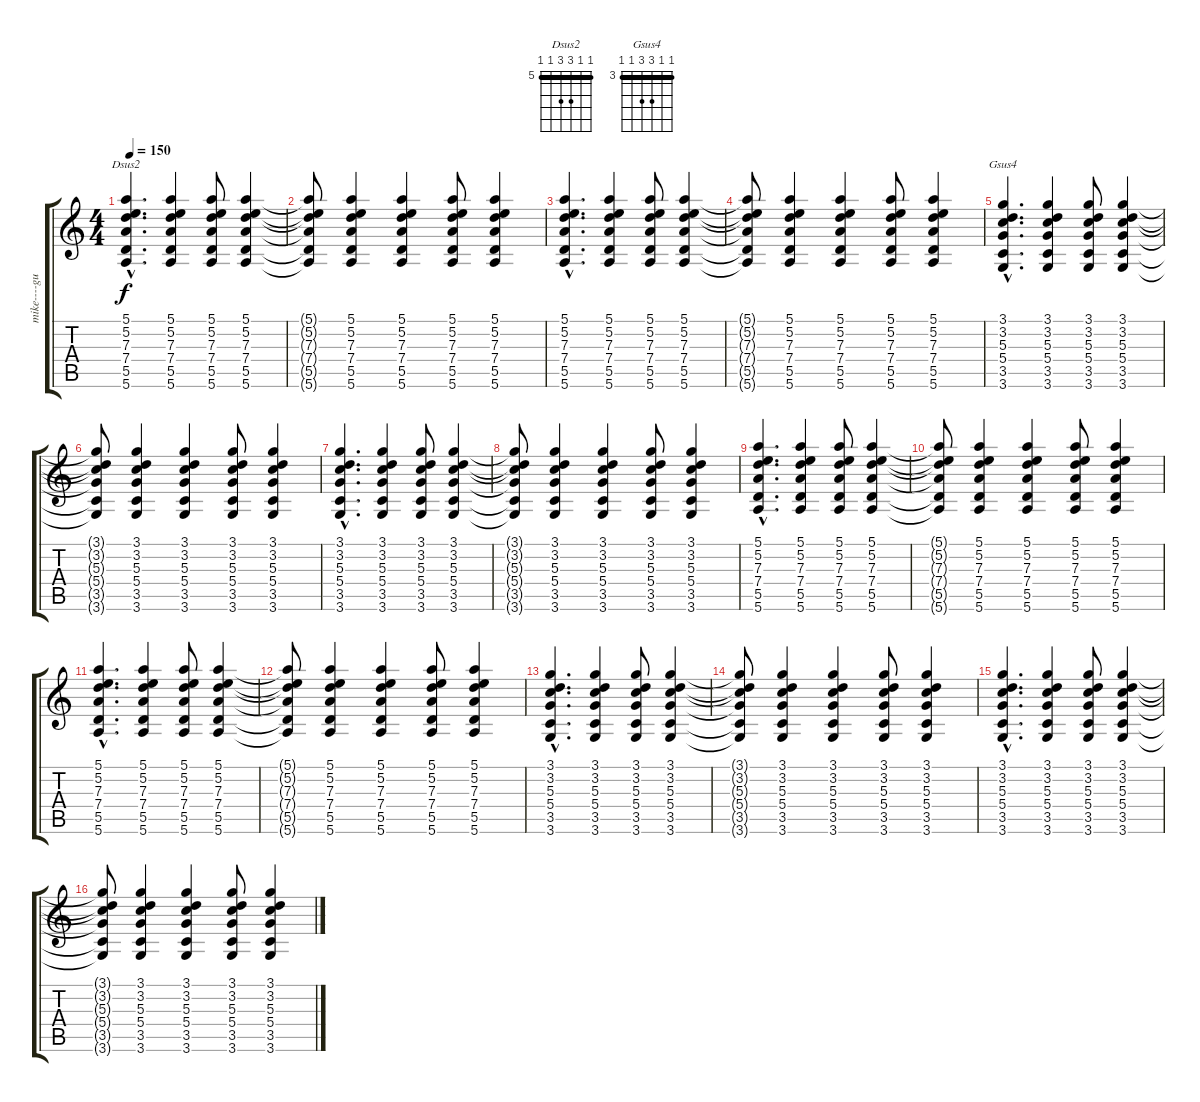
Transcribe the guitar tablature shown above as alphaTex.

\track ("mike----guitar 1" "mike----gu") {instrument acousticguitarnylon}
\staff {score tabs}
\tuning (E4 B3 G3 D3 A2 E2) {hide}
\chord ("Dsus2" 5 5 7 7 5 5) {firstfret 5 barre 5}
\chord ("Gsus4" 3 3 5 5 3 3) {firstfret 3 barre 3}
\ts (4 4)
\tempo 150
\clef g2
\ks c
(5.1{hac} 5.2{hac} 7.3{hac} 7.4{hac} 5.5{hac} 5.6{hac}).4{d ch "Dsus2" dy f} (5.1 5.2 7.3 7.4 5.5 5.6).4 (5.1 5.2 7.3 7.4 5.5 5.6).8 (5.1 5.2 7.3 7.4 5.5 5.6).4 |
(5.1{t} 5.2{t} 7.3{t} 7.4{t} 5.5{t} 5.6{t}).8 (5.1 5.2 7.3 7.4 5.5 5.6).4 (5.1 5.2 7.3 7.4 5.5 5.6).4 (5.1 5.2 7.3 7.4 5.5 5.6).8 (5.1 5.2 7.3 7.4 5.5 5.6).4 |
(5.1{hac} 5.2{hac} 7.3{hac} 7.4{hac} 5.5{hac} 5.6{hac}).4{d} (5.1 5.2 7.3 7.4 5.5 5.6).4 (5.1 5.2 7.3 7.4 5.5 5.6).8 (5.1 5.2 7.3 7.4 5.5 5.6).4 |
(5.1{t} 5.2{t} 7.3{t} 7.4{t} 5.5{t} 5.6{t}).8 (5.1 5.2 7.3 7.4 5.5 5.6).4 (5.1 5.2 7.3 7.4 5.5 5.6).4 (5.1 5.2 7.3 7.4 5.5 5.6).8 (5.1 5.2 7.3 7.4 5.5 5.6).4 |
(3.1{hac} 3.2{hac} 5.3{hac} 5.4{hac} 3.5{hac} 3.6{hac}).4{d ch "Gsus4"} (3.1 3.2 5.3 5.4 3.5 3.6).4 (3.1 3.2 5.3 5.4 3.5 3.6).8 (3.1 3.2 5.3 5.4 3.5 3.6).4 |
(3.1{t} 3.2{t} 5.3{t} 5.4{t} 3.5{t} 3.6{t}).8 (3.1 3.2 5.3 5.4 3.5 3.6).4 (3.1 3.2 5.3 5.4 3.5 3.6).4 (3.1 3.2 5.3 5.4 3.5 3.6).8 (3.1 3.2 5.3 5.4 3.5 3.6).4 |
(3.1{hac} 3.2{hac} 5.3{hac} 5.4{hac} 3.5{hac} 3.6{hac}).4{d} (3.1 3.2 5.3 5.4 3.5 3.6).4 (3.1 3.2 5.3 5.4 3.5 3.6).8 (3.1 3.2 5.3 5.4 3.5 3.6).4 |
(3.1{t} 3.2{t} 5.3{t} 5.4{t} 3.5{t} 3.6{t}).8 (3.1 3.2 5.3 5.4 3.5 3.6).4 (3.1 3.2 5.3 5.4 3.5 3.6).4 (3.1 3.2 5.3 5.4 3.5 3.6).8 (3.1 3.2 5.3 5.4 3.5 3.6).4 |
(5.1{hac} 5.2{hac} 7.3{hac} 7.4{hac} 5.5{hac} 5.6{hac}).4{d} (5.1 5.2 7.3 7.4 5.5 5.6).4 (5.1 5.2 7.3 7.4 5.5 5.6).8 (5.1 5.2 7.3 7.4 5.5 5.6).4 |
(5.1{t} 5.2{t} 7.3{t} 7.4{t} 5.5{t} 5.6{t}).8 (5.1 5.2 7.3 7.4 5.5 5.6).4 (5.1 5.2 7.3 7.4 5.5 5.6).4 (5.1 5.2 7.3 7.4 5.5 5.6).8 (5.1 5.2 7.3 7.4 5.5 5.6).4 |
(5.1{hac} 5.2{hac} 7.3{hac} 7.4{hac} 5.5{hac} 5.6{hac}).4{d} (5.1 5.2 7.3 7.4 5.5 5.6).4 (5.1 5.2 7.3 7.4 5.5 5.6).8 (5.1 5.2 7.3 7.4 5.5 5.6).4 |
(5.1{t} 5.2{t} 7.3{t} 7.4{t} 5.5{t} 5.6{t}).8 (5.1 5.2 7.3 7.4 5.5 5.6).4 (5.1 5.2 7.3 7.4 5.5 5.6).4 (5.1 5.2 7.3 7.4 5.5 5.6).8 (5.1 5.2 7.3 7.4 5.5 5.6).4 |
(3.1{hac} 3.2{hac} 5.3{hac} 5.4{hac} 3.5{hac} 3.6{hac}).4{d} (3.1 3.2 5.3 5.4 3.5 3.6).4 (3.1 3.2 5.3 5.4 3.5 3.6).8 (3.1 3.2 5.3 5.4 3.5 3.6).4 |
(3.1{t} 3.2{t} 5.3{t} 5.4{t} 3.5{t} 3.6{t}).8 (3.1 3.2 5.3 5.4 3.5 3.6).4 (3.1 3.2 5.3 5.4 3.5 3.6).4 (3.1 3.2 5.3 5.4 3.5 3.6).8 (3.1 3.2 5.3 5.4 3.5 3.6).4 |
(3.1{hac} 3.2{hac} 5.3{hac} 5.4{hac} 3.5{hac} 3.6{hac}).4{d} (3.1 3.2 5.3 5.4 3.5 3.6).4 (3.1 3.2 5.3 5.4 3.5 3.6).8 (3.1 3.2 5.3 5.4 3.5 3.6).4 |
(3.1{t} 3.2{t} 5.3{t} 5.4{t} 3.5{t} 3.6{t}).8 (3.1 3.2 5.3 5.4 3.5 3.6).4 (3.1 3.2 5.3 5.4 3.5 3.6).4 (3.1 3.2 5.3 5.4 3.5 3.6).8 (3.1 3.2 5.3 5.4 3.5 3.6).4
